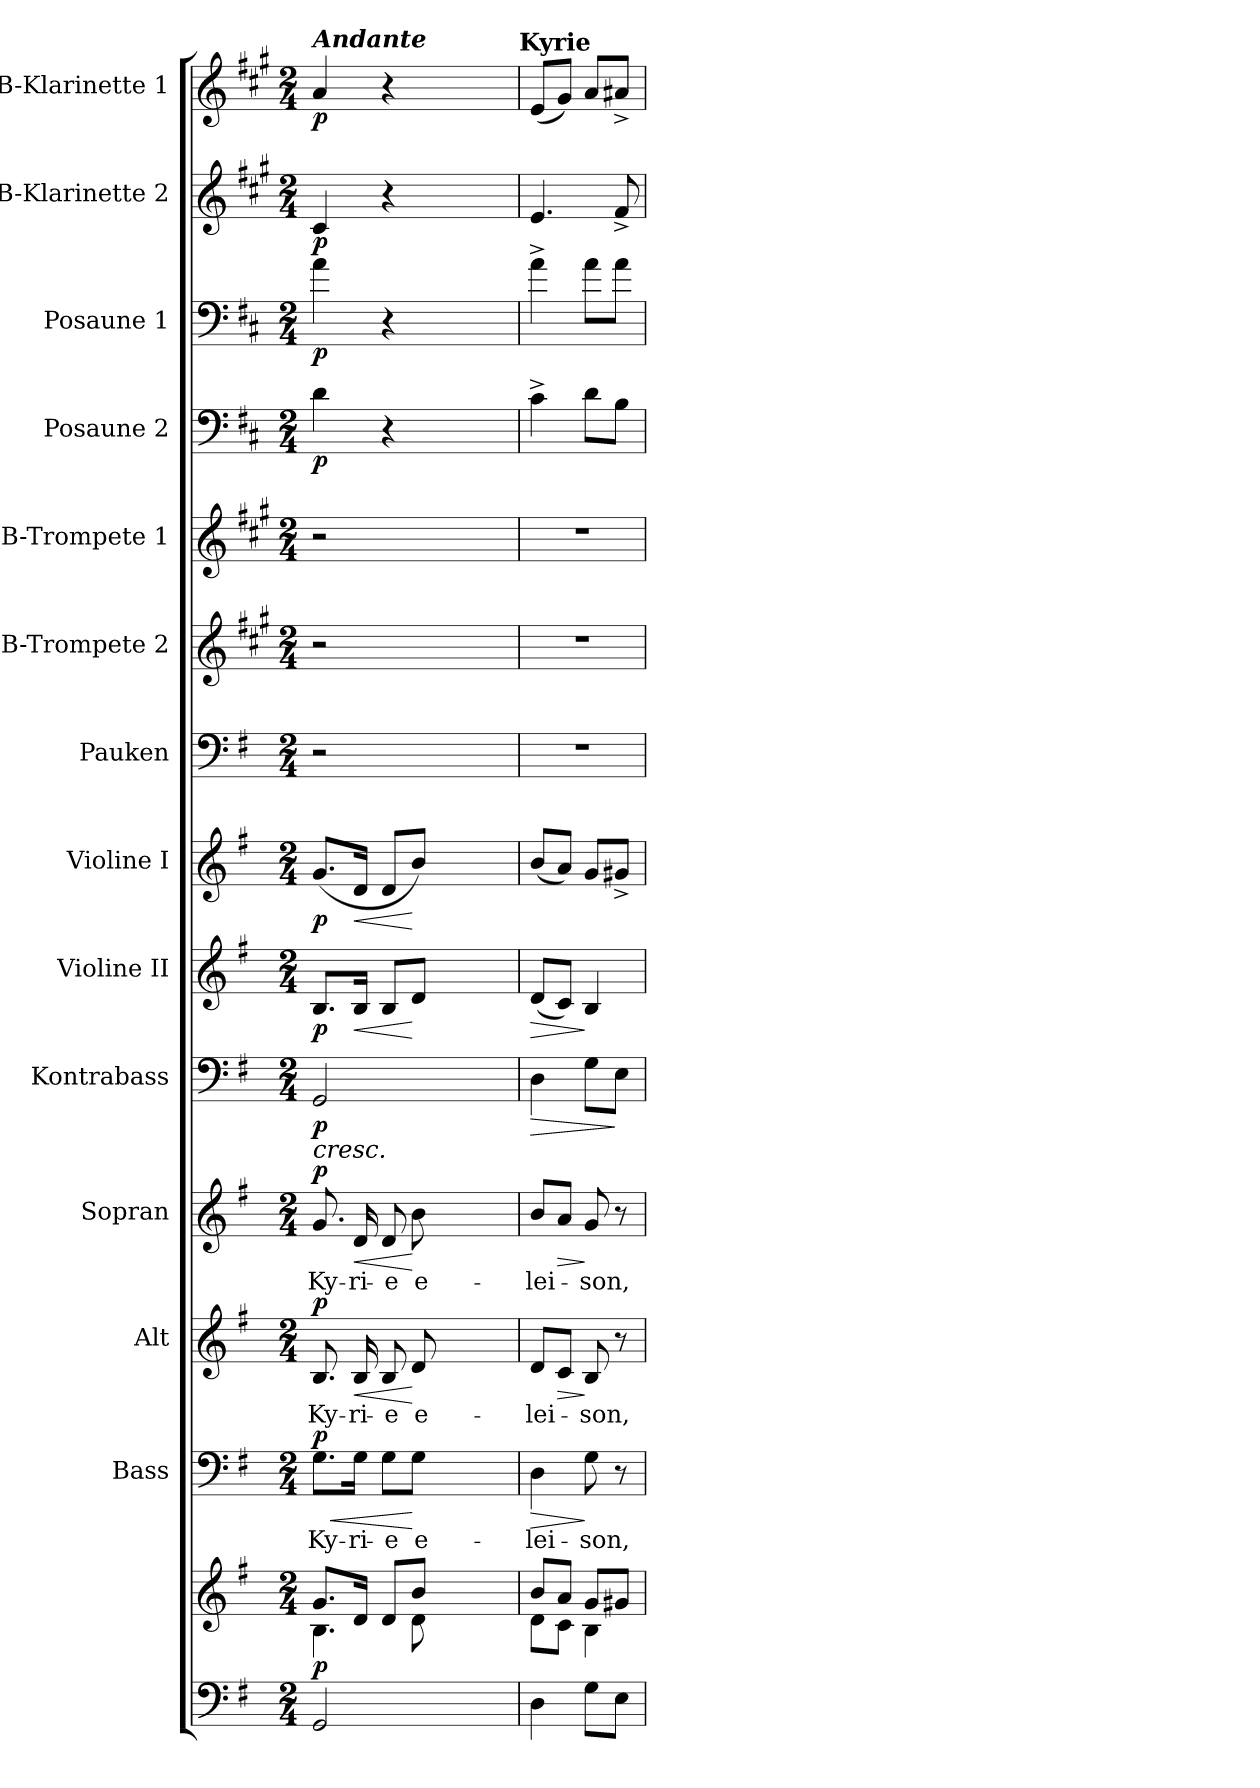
**kern	**kern	**dynam	**kern	**text	**dynam	**kern	**text	**dynam	**kern	**text	**dynam	**kern	**dynam	**kern	**dynam	**kern	**dynam	**kern	**kern	**kern	**kern	**dynam	**kern	**dynam	**kern	**dynam	**kern	**dynam
*part14	*part14	*part14	*part13	*part13	*part13	*part12	*part12	*part12	*part11	*part11	*part11	*part10	*part10	*part9	*part9	*part8	*part8	*part7	*part6	*part5	*part4	*part4	*part3	*part3	*part2	*part2	*part1	*part1
*staff15	*staff14	*staff14/15	*staff13	*staff13	*staff13	*staff12	*staff12	*staff12	*staff11	*staff11	*staff11	*staff10	*staff10	*staff9	*staff9	*staff8	*staff8	*staff7	*staff6	*staff5	*staff4	*staff4	*staff3	*staff3	*staff2	*staff2	*staff1	*staff1
*	*	*	*I"Bass	*	*	*I"Alt	*	*	*I"Sopran	*	*	*I"Kontrabass	*	*I"Violine II	*	*I"Violine I	*	*I"Pauken	*I"B-Trompete 2	*I"B-Trompete 1	*I"Posaune 2	*	*I"Posaune 1	*	*I"B-Klarinette 2	*	*I"B-Klarinette 1	*
*	*	*	*I'B.	*	*	*I'A.	*	*	*I'S.	*	*	*I'Kb.	*	*I'Vl. II	*	*I'Vl. I	*	*I'Pk.	*I'B Trp. 2	*I'B Trp. 1	*I'Pos. 2	*	*I'Pos. 1	*	*I'B Kl. 2	*	*I'B Kl. 1	*
*clefF4	*clefG2	*	*clefF4	*	*	*clefG2	*	*	*clefG2	*	*	*clefF4	*	*clefG2	*	*clefG2	*	*clefF4	*clefG2	*clefG2	*clefF4	*	*clefF4	*	*clefG2	*	*clefG2	*
*	*	*	*	*	*	*	*	*	*	*	*	*ITrd7c12	*	*	*	*	*	*	*ITrd1c2	*ITrd1c2	*ITrd4c7	*	*ITrd4c7	*	*ITrd1c2	*	*ITrd1c2	*
*k[f#]	*k[f#]	*	*k[f#]	*	*	*k[f#]	*	*	*k[f#]	*	*	*k[f#]	*	*k[f#]	*	*k[f#]	*	*k[f#]	*k[f#]	*k[f#]	*k[f#]	*	*k[f#]	*	*k[f#]	*	*k[f#]	*
*G:	*G:	*	*G:	*	*	*G:	*	*	*G:	*	*	*G:	*	*G:	*	*G:	*	*G:	*G:	*G:	*G:	*	*G:	*	*G:	*	*G:	*
*M2/4	*M2/4	*	*M2/4	*	*	*M2/4	*	*	*M2/4	*	*	*M2/4	*	*M2/4	*	*M2/4	*	*M2/4	*M2/4	*M2/4	*M2/4	*	*M2/4	*	*M2/4	*	*M2/4	*
=1	=1	=1	=1	=1	=1	=1	=1	=1	=1	=1	=1	=1	=1	=1	=1	=1	=1	=1	=1	=1	=1	=1	=1	=1	=1	=1	=1	=1
*	*^	*	*	*	*	*	*	*	*	*	*	*	*	*	*	*	*	*	*	*	*	*	*	*	*	*	*	*
!	!	!	!	!	!	!	!	!	!	!	!	!	!	!	!	!	!	!	!	!	!	!	!	!	!	!	!	!LO:TX:a:Bi:t=Andante	!
!	!	!	!LO:DY:b	!	!LO:LY:b	!LO:HP:b	!	!LO:LY:b	!	!	!LO:LY:b	!	!	!LO:HP:b	!	!	!	!	!	!	!	!	!	!	!	!	!	!	!
!	!	!	!	!	!	!LO:DY:n=1:a	!	!	!LO:DY:a	!	!	!LO:DY:a	!	!LO:DY:n=1:b	!	!LO:DY:b	!	!LO:DY:b	!	!	!	!	!LO:DY:b	!	!LO:DY:b	!	!LO:DY:b	!	!LO:DY:b
2GG/	8.g/L	4.B\	p	8.G\L	Ky-	< p	8.B/	Ky-	p	8.g/	Ky-	p	2GGG/	< p	8.B/L	p	(<8.g/L	p	2r	2r	2r	4G\	p	4d\	p	4B/	p	4g/	p
!	!	!	!	!	!LO:LY:b	!	!	!LO:LY:b	!LO:HP:b	!	!LO:LY:b	!LO:HP:b	!	!	!	!LO:HP:b	!	!LO:HP:b	!	!	!	!	!	!	!	!	!	!	!
.	16d/Jk	.	.	16G\Jk	-ri-	.	16B/	-ri-	<	16d/	-ri-	<	.	.	16B/Jk	<	16d/Jk	<	.	.	.	.	.	.	.	.	.	.	.
!	!	!	!	!	!LO:LY:b	!	!	!LO:LY:b	!	!	!LO:LY:b	!	!	!	!	!	!	!	!	!	!	!	!	!	!	!	!	!	!
.	8d/L	.	.	8G\L	-e	.	8B/	-e	.	8d/	-e	.	.	.	8B/L	.	8d/L	.	.	.	.	4r	.	4r	.	4r	.	4r	.
!	!	!	!	!	!LO:LY:b	!	!	!LO:LY:b	!	!	!LO:LY:b	!	!	!	!	!	!	!	!	!	!	!	!	!	!	!	!	!	!
.	8b/J	8d\	.	8G\J	e-	[	8d/	e-	[	8b\	e-	[	.	.	8d/J	[	8b/J)	[	.	.	.	.	.	.	.	.	.	.	.
2.ryy	2.ryy	2.ryy	.	2.ryy	.	.	2.ryy	.	.	2.ryy	.	.	2.ryy	.	2.ryy	.	2.ryy	.	2.ryy	2.ryy	2.ryy	2.ryy	.	2.ryy	.	2.ryy	.	2.ryy	.
!	!	!	!	!	!	!	!	!	!	!	!	!	!	!	!	!	!	!	!	!	!	!	!	!	!	!	!	!LO:TX:a:B:t=Kyrie	!
=2	=2	=2	=2	=2	=2	=2	=2	=2	=2	=2	=2	=2	=2	=2	=2	=2	=2	=2	=2	=2	=2	=2	=2	=2	=2	=2	=2	=2	=2
!	!	!	!	!	!LO:LY:b	!LO:HP:b	!	!LO:LY:b	!	!	!LO:LY:b	!	!	!LO:HP:b	!	!LO:HP:b	!	!	!	!	!	!	!	!	!	!	!	!	!
4D\	8b/L	8d\L	.	4D\	-lei-	>	8d/L	-lei-	.	8b/L	-lei-	.	4DD\	>	(<8d/L	>	(<8b/L	.	2r	2r	2r	4F#^>\	.	4d^>\	.	4.d/	.	(<8d/L	.
!	!	!	!	!	!	!	!	!	!LO:HP:b	!	!	!LO:HP:b	!	!	!	!	!	!	!	!	!	!	!	!	!	!	!	!	!
.	8a/J	8c\J	.	.	.	.	8c/J	.	>	8a/J	.	>	.	.	8c/J)	.	8a/J)	.	.	.	.	.	.	.	.	.	.	8f#/J)	.
!	!	!	!	!	!LO:LY:b	!	!	!LO:LY:b	!	!	!LO:LY:b	!	!	!	!	!	!	!	!	!	!	!	!	!	!	!	!	!	!
8G\L	8g/L	4B\	.	8G\	-son,	]	8B/	-son,	]	8g/	-son,	]	8GG\L	[	4B/	]	8g/L	.	.	.	.	8G\L	.	8d\L	.	.	.	8g/L	.
8E\J	8g#X/J	.	.	8r	.	.	8r	.	.	8r	.	.	8EE\J	]	.	.	8g#X^</J	.	.	.	.	8E\J	.	8d\J	.	8e^</	.	8g#X^</J	.
*	*v	*v	*	*	*	*	*	*	*	*	*	*	*	*	*	*	*	*	*	*	*	*	*	*	*	*	*	*	*
=	=	=	=	=	=	=	=	=	=	=	=	=	=	=	=	=	=	=	=	=	=	=	=	=	=	=	=	=
*-	*-	*-	*-	*-	*-	*-	*-	*-	*-	*-	*-	*-	*-	*-	*-	*-	*-	*-	*-	*-	*-	*-	*-	*-	*-	*-	*-	*-
